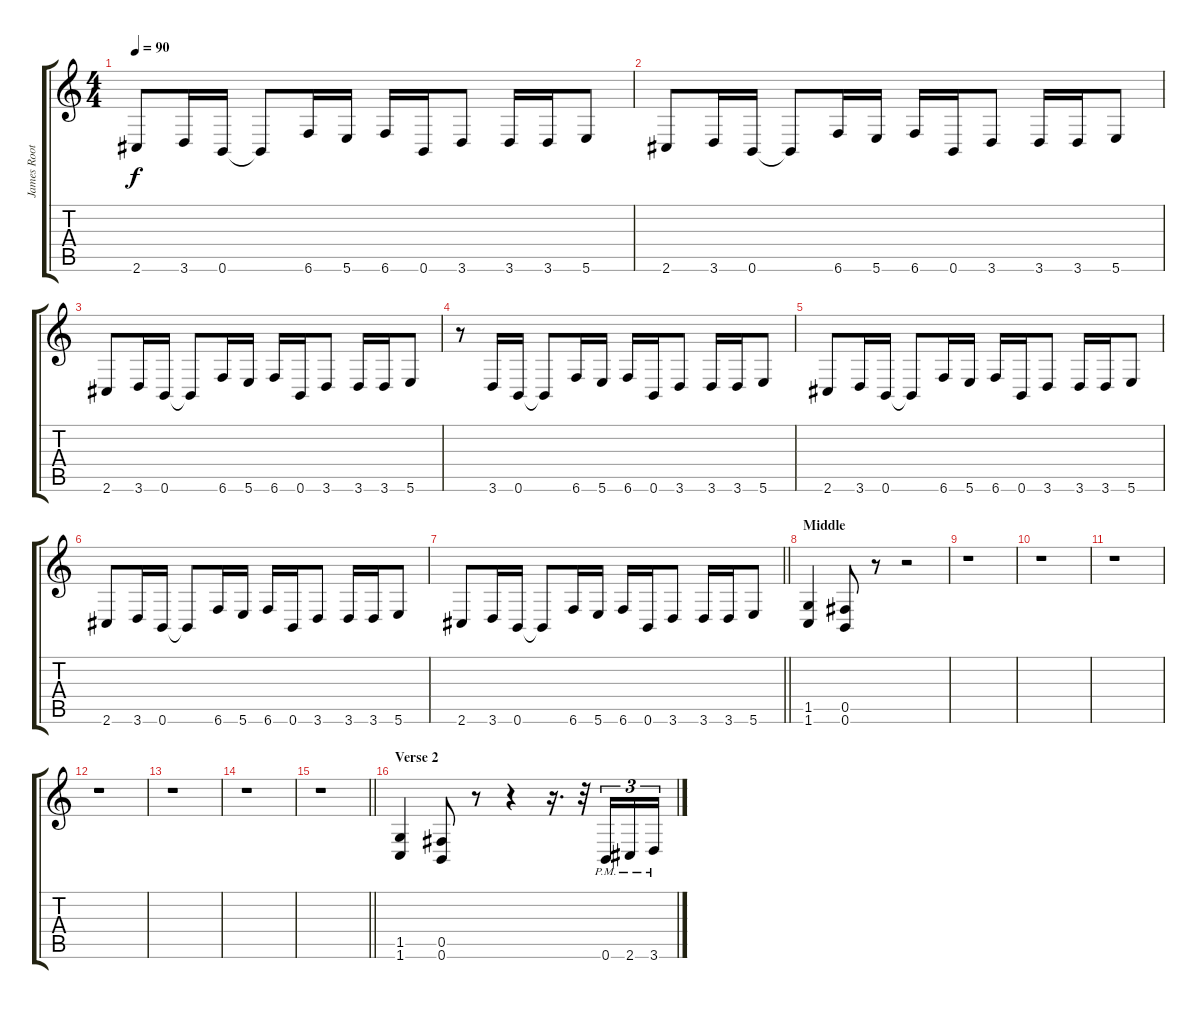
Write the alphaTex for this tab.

\track ("James Root" "James Root") {instrument distortionguitar}
\staff {score tabs}
\tuning (Db4 Ab3 E3 B2 Gb2 B1) {hide}
\ts (4 4)
\tempo 90
\clef g2
\ks c
2.6.8{dy f} 3.6.16 0.6.16 0.6{t}.8 6.6.16 5.6.16 6.6.16 0.6.16 3.6.8 3.6.16 3.6.16 5.6.8 |
2.6.8 3.6.16 0.6.16 0.6{t}.8 6.6.16 5.6.16 6.6.16 0.6.16 3.6.8 3.6.16 3.6.16 5.6.8 |
2.6.8 3.6.16 0.6.16 0.6{t}.8 6.6.16 5.6.16 6.6.16 0.6.16 3.6.8 3.6.16 3.6.16 5.6.8 |
r.8 3.6.16 0.6.16 0.6{t}.8 6.6.16 5.6.16 6.6.16 0.6.16 3.6.8 3.6.16 3.6.16 5.6.8 |
2.6.8 3.6.16 0.6.16 0.6{t}.8 6.6.16 5.6.16 6.6.16 0.6.16 3.6.8 3.6.16 3.6.16 5.6.8 |
2.6.8 3.6.16 0.6.16 0.6{t}.8 6.6.16 5.6.16 6.6.16 0.6.16 3.6.8 3.6.16 3.6.16 5.6.8 |
\barLineRight lightlight
2.6.8 3.6.16 0.6.16 0.6{t}.8 6.6.16 5.6.16 6.6.16 0.6.16 3.6.8 3.6.16 3.6.16 5.6.8 |
\section ("" "Middle")
(1.5 1.6).4 (0.5 0.6).8 r.8 r.2 |
r.1 |
r.1 |
r.1 |
r.1 |
r.1 |
r.1 |
\barLineRight lightlight
r.1 |
\section ("" "Verse 2")
(1.5 1.6).4 (0.5 0.6).8 r.8 r.4 r.16{d} r.32 0.6{pm}.16{tu (3 2)} 2.6{pm}.16{tu (3 2)} 3.6{pm}.16{tu (3 2)}
